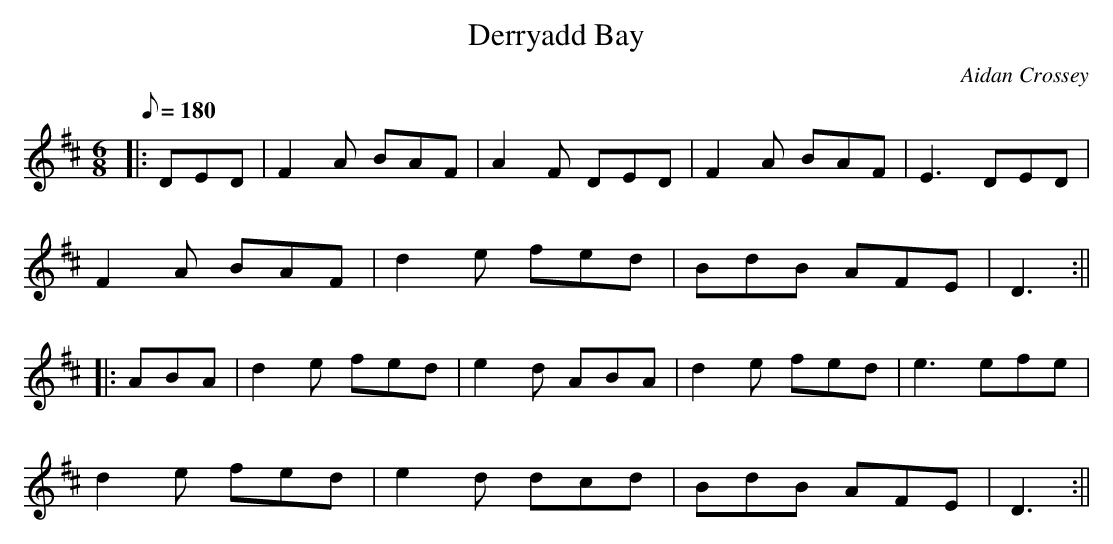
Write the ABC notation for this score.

X:1
T:Derryadd Bay
M:6/8
L:1/8
Q:180
C:Aidan Crossey
K:D
|:DED|F2A BAF|A2F DED|F2A BAF|E3 DED|
F2A BAF|d2e fed|BdB AFE|D3:||
|:ABA|d2e fed|e2d ABA|d2e fed|e3 efe|
d2e fed|e2d dcd|BdB AFE|D3:||
